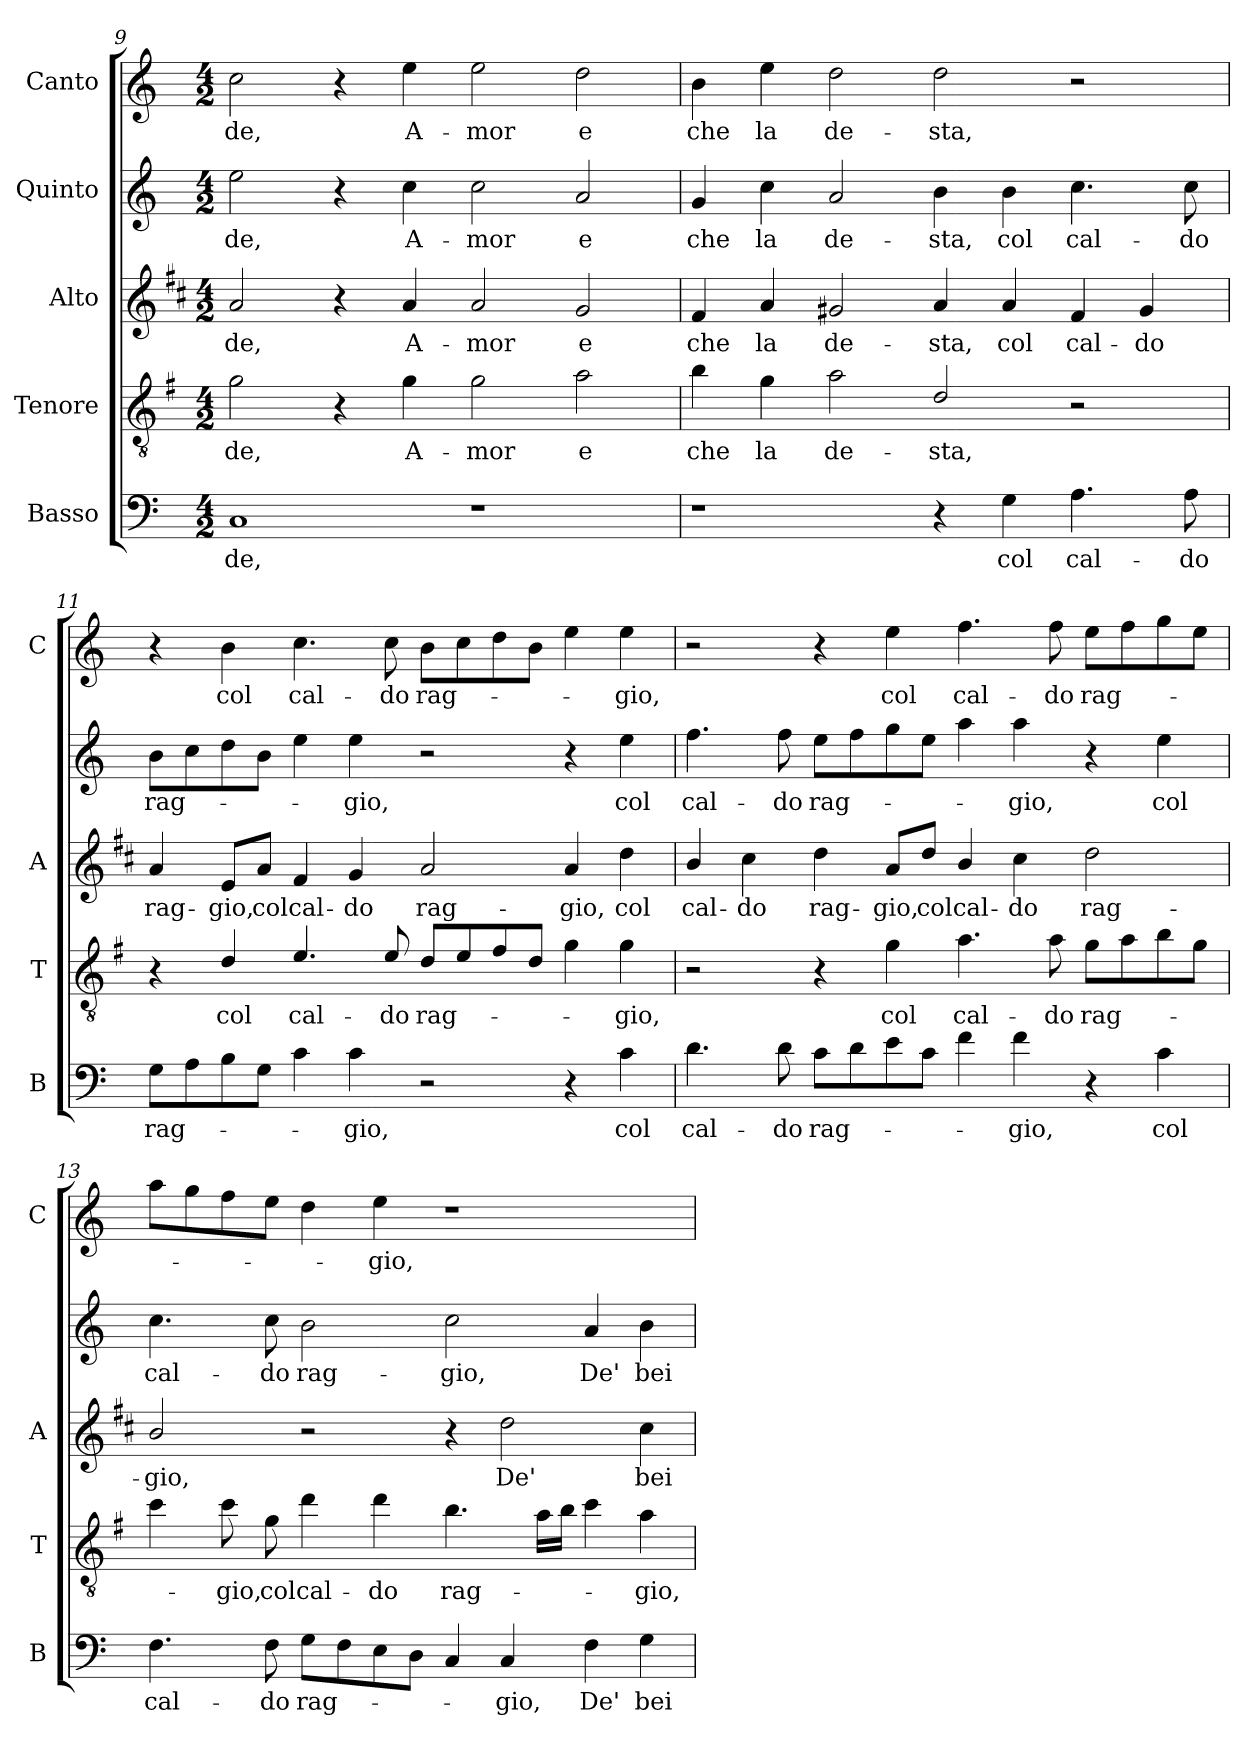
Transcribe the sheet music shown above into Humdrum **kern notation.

**kern	**text	**kern	**text	**kern	**text	**kern	**text	**kern	**text
*part5	*part5	*part4	*part4	*part3	*part3	*part2	*part2	*part1	*part1
*staff5	*staff5	*staff4	*staff4	*staff3	*staff3	*staff2	*staff2	*staff1	*staff1
*I"Basso	*	*I"Tenore	*	*I"Alto	*	*I"Quinto	*	*I"Canto	*
*I'B	*	*I'T	*	*I'A	*	*	*	*I'C	*
!!LO:LB:g=z
*clefF4	*	*clefGv2	*	*clefG2	*	*clefG2	*	*clefG2	*
*	*	*ITrd4c7	*	*ITrd1c2	*	*	*	*	*
*k[]	*	*k[]	*	*k[]	*	*k[]	*	*k[]	*
*C:	*	*C:	*	*C:	*	*C:	*	*C:	*
*M4/2	*	*M4/2	*	*M4/2	*	*M4/2	*	*M4/2	*
=9	=9	=9	=9	=9	=9	=9	=9	=9	=9
!	!LO:LY:b	!	!LO:LY:b	!	!LO:LY:b	!	!LO:LY:b	!	!LO:LY:b
1C	-de,	2c\	-de,	2g/	-de,	2ee\	-de,	2cc\	-de,
.	.	4r	.	4r	.	4r	.	4r	.
!	!	!	!LO:LY:b	!	!LO:LY:b	!	!LO:LY:b	!	!LO:LY:b
.	.	4c\	A-	4g/	A-	4cc\	A-	4ee\	A-
!	!	!	!LO:LY:b	!	!LO:LY:b	!	!LO:LY:b	!	!LO:LY:b
1r	.	2c\	-mor	2g/	-mor	2cc\	-mor	2ee\	-mor
!	!	!	!LO:LY:b	!	!LO:LY:b	!	!LO:LY:b	!	!LO:LY:b
.	.	2d\	e	2f/	e	2a/	e	2dd\	e
=10	=10	=10	=10	=10	=10	=10	=10	=10	=10
!	!	!	!LO:LY:b	!	!LO:LY:b	!	!LO:LY:b	!	!LO:LY:b
1r	.	4e\	che	4e/	che	4g/	che	4b\	che
!	!	!	!LO:LY:b	!	!LO:LY:b	!	!LO:LY:b	!	!LO:LY:b
.	.	4c\	la	4g/	la	4cc\	la	4ee\	la
!	!	!	!LO:LY:b	!	!LO:LY:b	!	!LO:LY:b	!	!LO:LY:b
.	.	2d\	de-	2f#X/	de-	2a/	de-	2dd\	de-
!	!	!	!LO:LY:b	!	!LO:LY:b	!	!LO:LY:b	!	!LO:LY:b
4r	.	2G/	-sta,	4g/	-sta,	4b\	-sta,	2dd\	-sta,
!	!LO:LY:b	!	!	!	!LO:LY:b	!	!LO:LY:b	!	!
4G\	col	.	.	4g/	col	4b\	col	.	.
!	!LO:LY:b	!	!	!	!LO:LY:b	!	!LO:LY:b	!	!
4.A\	cal-	2r	.	4e/	cal-	4.cc\	cal-	2r	.
!	!	!	!	!	!LO:LY:b	!	!	!	!
.	.	.	.	4f#/	-do	.	.	.	.
!	!LO:LY:b	!	!	!	!	!	!LO:LY:b	!	!
8A\	-do	.	.	.	.	8cc\	-do	.	.
=11	=11	=11	=11	=11	=11	=11	=11	=11	=11
!	!LO:LY:b	!	!	!	!LO:LY:b	!	!LO:LY:b	!	!
8G\L	rag-	4r	.	4g/	rag-	8b\L	rag-	4r	.
8A\	.	.	.	.	.	8cc\	.	.	.
!	!	!	!LO:LY:b	!	!LO:LY:b	!	!	!	!LO:LY:b
8B\	.	4G/	col	8d/L	-gio,	8dd\	.	4b\	col
!	!	!	!	!	!LO:LY:b	!	!	!	!
8G\J	.	.	.	8g/J	col	8b\J	.	.	.
!	!	!	!LO:LY:b	!	!LO:LY:b	!	!	!	!LO:LY:b
4c\	.	4.A/	cal-	4e/	cal-	4ee\	.	4.cc\	cal-
!	!LO:LY:b	!	!	!	!LO:LY:b	!	!LO:LY:b	!	!
4c\	-gio,	.	.	4f/	-do	4ee\	-gio,	.	.
!	!	!	!LO:LY:b	!	!	!	!	!	!LO:LY:b
.	.	8A/	-do	.	.	.	.	8cc\	-do
!	!	!	!LO:LY:b	!	!LO:LY:b	!	!	!	!LO:LY:b
2r	.	8G/L	rag-	2g/	rag-	2r	.	8b\L	rag-
.	.	8A/	.	.	.	.	.	8cc\	.
.	.	8B/	.	.	.	.	.	8dd\	.
.	.	8G/J	.	.	.	.	.	8b\J	.
!	!	!	!	!	!LO:LY:b	!	!	!	!
4r	.	4c\	.	4g/	-gio,	4r	.	4ee\	.
!	!LO:LY:b	!	!LO:LY:b	!	!LO:LY:b	!	!LO:LY:b	!	!LO:LY:b
4c\	col	4c\	-gio,	4cc\	col	4ee\	col	4ee\	-gio,
!!LO:LB:g=z
=12	=12	=12	=12	=12	=12	=12	=12	=12	=12
!	!LO:LY:b	!	!	!	!LO:LY:b	!	!LO:LY:b	!	!
4.d\	cal-	2r	.	4a/	cal-	4.ff\	cal-	2r	.
!	!	!	!	!	!LO:LY:b	!	!	!	!
.	.	.	.	4b\	-do	.	.	.	.
!	!LO:LY:b	!	!	!	!	!	!LO:LY:b	!	!
8d\	-do	.	.	.	.	8ff\	-do	.	.
!	!LO:LY:b	!	!	!	!LO:LY:b	!	!LO:LY:b	!	!
8c\L	rag-	4r	.	4cc\	rag-	8ee\L	rag-	4r	.
8d\	.	.	.	.	.	8ff\	.	.	.
!	!	!	!LO:LY:b	!	!LO:LY:b	!	!	!	!LO:LY:b
8e\	.	4c\	col	8g/L	-gio,	8gg\	.	4ee\	col
!	!	!	!	!	!LO:LY:b	!	!	!	!
8c\J	.	.	.	8cc/J	col	8ee\J	.	.	.
!	!	!	!LO:LY:b	!	!LO:LY:b	!	!	!	!LO:LY:b
4f\	.	4.d\	cal-	4a/	cal-	4aa\	.	4.ff\	cal-
!	!LO:LY:b	!	!	!	!LO:LY:b	!	!LO:LY:b	!	!
4f\	-gio,	.	.	4b\	-do	4aa\	-gio,	.	.
!	!	!	!LO:LY:b	!	!	!	!	!	!LO:LY:b
.	.	8d\	-do	.	.	.	.	8ff\	-do
!	!	!	!LO:LY:b	!	!LO:LY:b	!	!	!	!LO:LY:b
4r	.	8c\L	rag-	2cc\	rag-	4r	.	8ee\L	rag-
.	.	8d\	.	.	.	.	.	8ff\	.
!	!LO:LY:b	!	!	!	!	!	!LO:LY:b	!	!
4c\	col	8e\	.	.	.	4ee\	col	8gg\	.
.	.	8c\J	.	.	.	.	.	8ee\J	.
=13	=13	=13	=13	=13	=13	=13	=13	=13	=13
!	!LO:LY:b	!	!	!	!LO:LY:b	!	!LO:LY:b	!	!
4.F\	cal-	4f\	.	2a/	-gio,	4.cc\	cal-	8aa\L	.
.	.	.	.	.	.	.	.	8gg\	.
!	!	!	!LO:LY:b	!	!	!	!	!	!
.	.	8f\	-gio,	.	.	.	.	8ff\	.
!	!LO:LY:b	!	!LO:LY:b	!	!	!	!LO:LY:b	!	!
8F\	-do	8c\	col	.	.	8cc\	-do	8ee\J	.
!	!LO:LY:b	!	!LO:LY:b	!	!	!	!LO:LY:b	!	!
8G\L	rag-	4g\	cal-	2r	.	2b\	rag-	4dd\	.
8F\	.	.	.	.	.	.	.	.	.
!	!	!	!LO:LY:b	!	!	!	!	!	!LO:LY:b
8E\	.	4g\	-do	.	.	.	.	4ee\	-gio,
8D\J	.	.	.	.	.	.	.	.	.
!	!	!	!LO:LY:b	!	!	!	!LO:LY:b	!	!
4C/	.	4.e\	rag-	4r	.	2cc\	-gio,	1r	.
!	!LO:LY:b	!	!	!	!LO:LY:b	!	!	!	!
4C/	-gio,	.	.	2cc\	De'	.	.	.	.
.	.	16d\LL	.	.	.	.	.	.	.
.	.	16e\JJ	.	.	.	.	.	.	.
!	!LO:LY:b	!	!	!	!	!	!LO:LY:b	!	!
4F\	De'	4f\	.	.	.	4a/	De'	.	.
!	!LO:LY:b	!	!LO:LY:b	!	!LO:LY:b	!	!LO:LY:b	!	!
4G\	bei	4d\	-gio,	4b\	bei	4b\	bei	.	.
=	=	=	=	=	=	=	=	=	=
*-	*-	*-	*-	*-	*-	*-	*-	*-	*-
